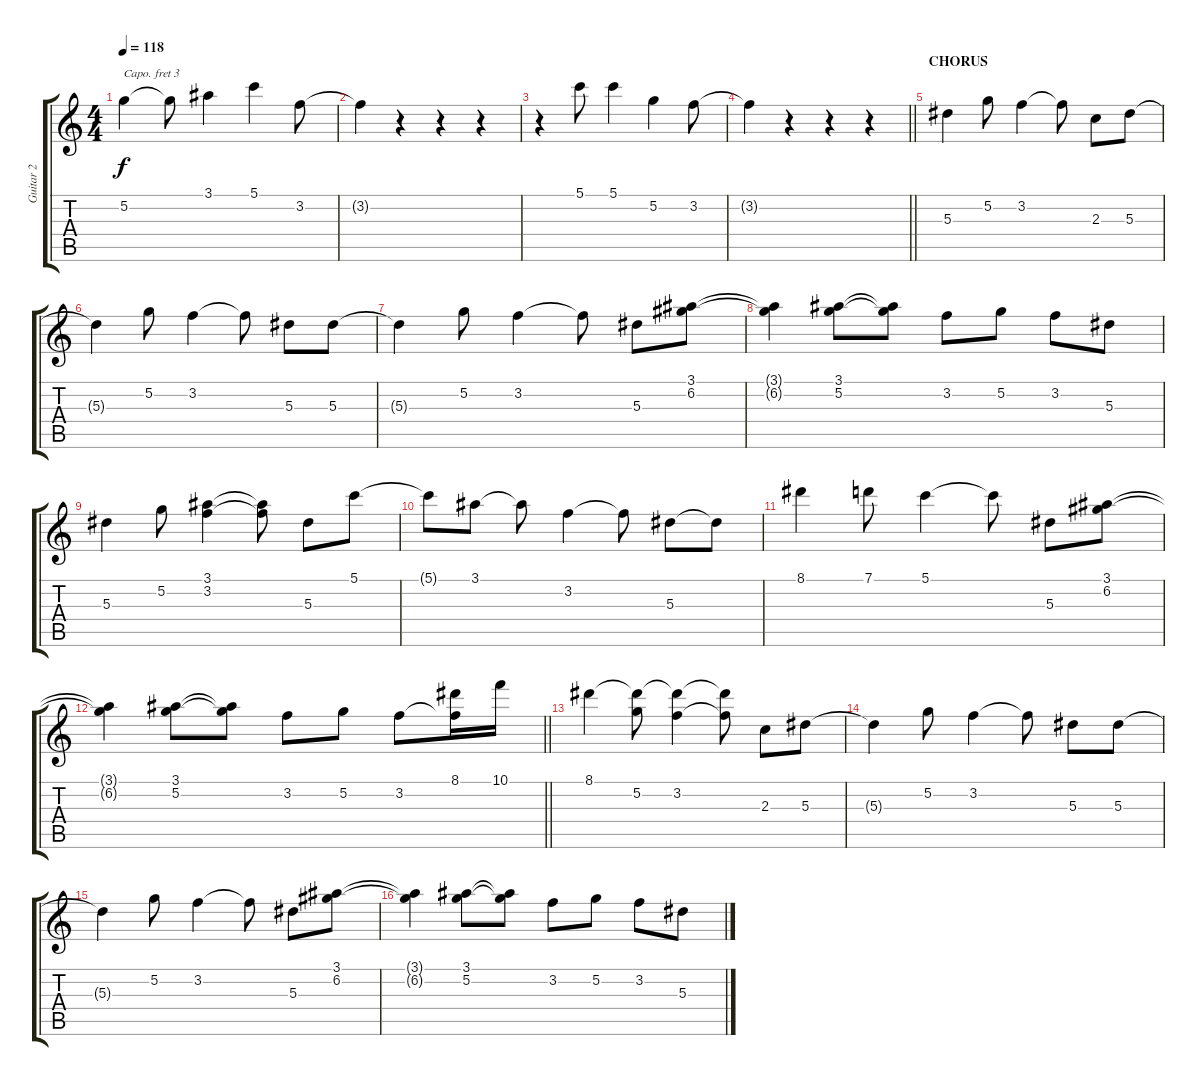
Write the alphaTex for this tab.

\track ("Guitar 2" "Guitar 2") {instrument acousticguitarnylon}
\staff {score tabs}
\capo 3
\tuning (E4 B3 G3 D3 A2 E2) {hide}
\ts (4 4)
\tempo 118
\clef g2
\ks c
5.2.4{dy f} 5.2{t}.8 3.1.4 5.1.4 3.2.8 |
3.2{t}.4 r.4 r.4 r.4 |
r.4 5.1.8 5.1.4 5.2.4 3.2.8 |
\barLineRight lightlight
3.2{t}.4 r.4 r.4 r.4 |
\section ("" "CHORUS")
5.3.4 5.2.8 3.2.4 3.2{t}.8 2.3.8 5.3.8 |
5.3{t}.4 5.2.8 3.2.4 3.2{t}.8 5.3.8 5.3.8 |
5.3{t}.4 5.2.8 3.2.4 3.2{t}.8 5.3.8 (3.1 6.2).8 |
(3.1{t} 6.2{t}).4 (3.1 5.2).8 (3.1{t} 5.2{t}).8 3.2.8 5.2.8 3.2.8 5.3.8 |
5.3.4 5.2.8 (3.1 3.2).4 (3.1{t} 3.2{t}).8 5.3.8 5.1.8 |
5.1{t}.8 3.1.8 3.1{t}.8 3.2.4 3.2{t}.8 5.3.8 5.3{t}.8 |
8.1.4 7.1.8 5.1.4 5.1{t}.8 5.3.8 (3.1 6.2).8 |
\barLineRight lightlight
(3.1{t} 6.2{t}).4 (3.1 5.2).8 (3.1{t} 5.2{t}).8 3.2.8 5.2.8 3.2.8 (8.1 3.2{t}).16 10.1.16 |
\section ("" "")
8.1.4 (8.1{t} 5.2).8 (8.1{t} 3.2).4 (8.1{t} 3.2{t}).8 2.3.8 5.3.8 |
5.3{t}.4 5.2.8 3.2.4 3.2{t}.8 5.3.8 5.3.8 |
5.3{t}.4 5.2.8 3.2.4 3.2{t}.8 5.3.8 (3.1 6.2).8 |
(3.1{t} 6.2{t}).4 (3.1 5.2).8 (3.1{t} 5.2{t}).8 3.2.8 5.2.8 3.2.8 5.3.8
